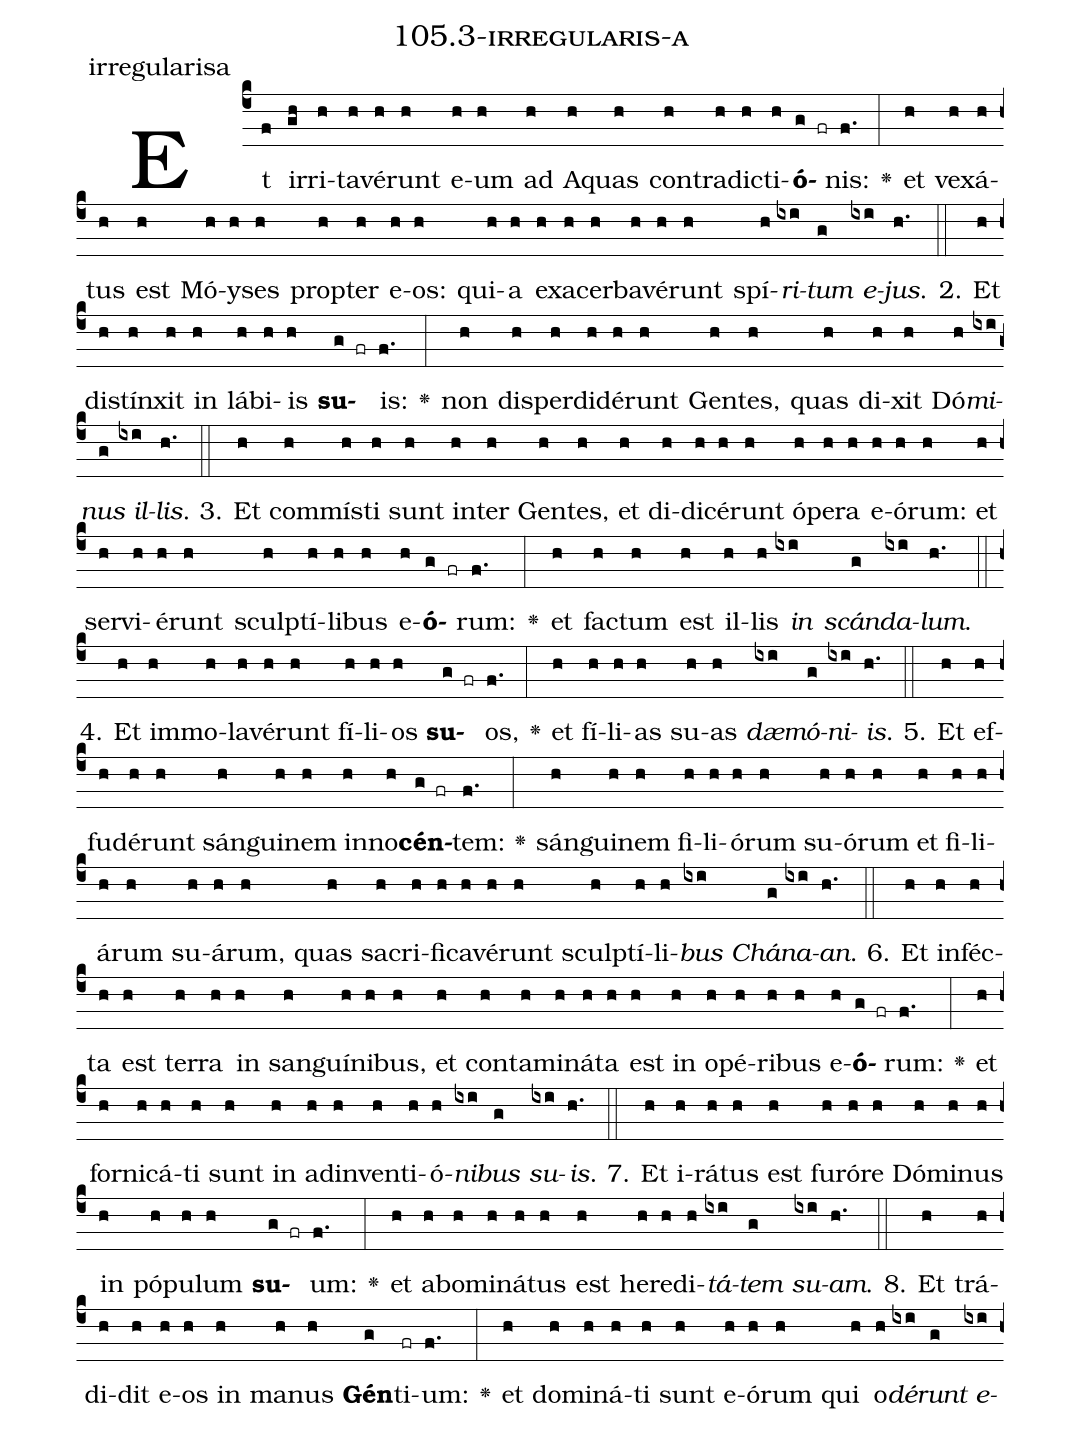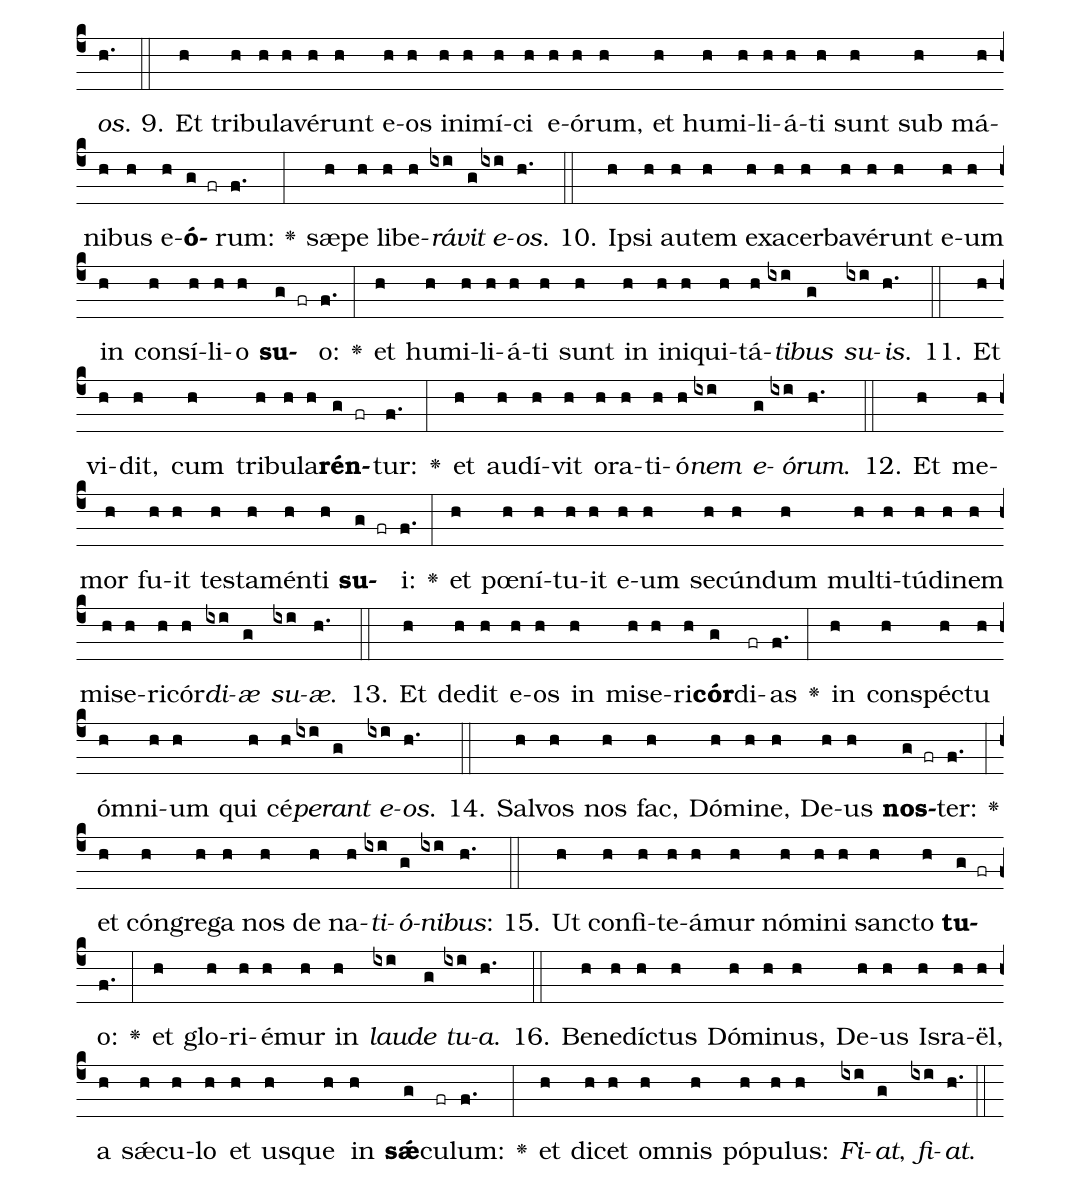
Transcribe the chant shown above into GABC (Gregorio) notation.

name: 105.3-irregularis-a;
annotation: irregularisa;
%%
(c4)Et(f) ir(gh)ri(h)ta(h)vé(h)runt(h) e(h)um(h) ad(h) A(h)quas(h) con(h)tra(h)dic(h)ti(h)<b>ó</b>(g fr)nis:(f.) <v>\greheightstar</v>(:) et(h) ve(h)xá(h)tus(h) est(h) Mó(h)y(h)ses(h) prop(h)ter(h) e(h)os:(h) qui(h)a(h) ex(h)a(h)cer(h)ba(h)vé(h)runt(h) spí(h)<i>ri</i>(ixi)<i>tum</i>(g) <i>e</i>(ixi)<i>jus</i>.(h.) (::)
2. Et(h) di(h)stín(h)xit(h) in(h) lá(h)bi(h)is(h) <b>su</b>(g fr)is:(f.) <v>\greheightstar</v>(:) non(h) dis(h)per(h)di(h)dé(h)runt(h) Gen(h)tes,(h) quas(h) di(h)xit(h) Dó(h)<i>mi</i>(ixi)<i>nus</i>(g) <i>il</i>(ixi)<i>lis</i>.(h.) (::)
3. Et(h) com(h)mís(h)ti(h) sunt(h) in(h)ter(h) Gen(h)tes,(h) et(h) di(h)di(h)cé(h)runt(h) ó(h)pe(h)ra(h) e(h)ó(h)rum:(h) et(h) ser(h)vi(h)é(h)runt(h) sculp(h)tí(h)li(h)bus(h) e(h)<b>ó</b>(g fr)rum:(f.) <v>\greheightstar</v>(:) et(h) fac(h)tum(h) est(h) il(h)lis(h) <i>in</i>(ixi) <i>scán</i>(g)<i>da</i>(ixi)<i>lum</i>.(h.) (::)
4. Et(h) im(h)mo(h)la(h)vé(h)runt(h) fí(h)li(h)os(h) <b>su</b>(g fr)os,(f.) <v>\greheightstar</v>(:) et(h) fí(h)li(h)as(h) su(h)as(h) <i>dæ</i>(ixi)<i>mó</i>(g)<i>ni</i>(ixi)<i>is</i>.(h.) (::)
5. Et(h) ef(h)fu(h)dé(h)runt(h) sán(h)gui(h)nem(h) in(h)no(h)<b>cén</b>(g fr)tem:(f.) <v>\greheightstar</v>(:) sán(h)gui(h)nem(h) fi(h)li(h)ó(h)rum(h) su(h)ó(h)rum(h) et(h) fi(h)li(h)á(h)rum(h) su(h)á(h)rum,(h) quas(h) sa(h)cri(h)fi(h)ca(h)vé(h)runt(h) sculp(h)tí(h)li(h)<i>bus</i>(ixi) <i>Chá</i>(g)<i>na</i>(ixi)<i>an</i>.(h.) (::)
6. Et(h) in(h)féc(h)ta(h) est(h) ter(h)ra(h) in(h) san(h)guí(h)ni(h)bus,(h) et(h) con(h)ta(h)mi(h)ná(h)ta(h) est(h) in(h) o(h)pé(h)ri(h)bus(h) e(h)<b>ó</b>(g fr)rum:(f.) <v>\greheightstar</v>(:) et(h) for(h)ni(h)cá(h)ti(h) sunt(h) in(h) ad(h)in(h)ven(h)ti(h)ó(h)<i>ni</i>(ixi)<i>bus</i>(g) <i>su</i>(ixi)<i>is</i>.(h.) (::)
7. Et(h) i(h)rá(h)tus(h) est(h) fu(h)ró(h)re(h) Dó(h)mi(h)nus(h) in(h) pó(h)pu(h)lum(h) <b>su</b>(g fr)um:(f.) <v>\greheightstar</v>(:) et(h) ab(h)o(h)mi(h)ná(h)tus(h) est(h) he(h)re(h)di(h)<i>tá</i>(ixi)<i>tem</i>(g) <i>su</i>(ixi)<i>am</i>.(h.) (::)
8. Et(h) trá(h)di(h)dit(h) e(h)os(h) in(h) ma(h)nus(h) <b>Gén</b>(g)ti(fr)um:(f.) <v>\greheightstar</v>(:) et(h) do(h)mi(h)ná(h)ti(h) sunt(h) e(h)ó(h)rum(h) qui(h) o(h)<i>dé</i>(ixi)<i>runt</i>(g) <i>e</i>(ixi)<i>os</i>.(h.) (::)
9. Et(h) tri(h)bu(h)la(h)vé(h)runt(h) e(h)os(h) in(h)i(h)mí(h)ci(h) e(h)ó(h)rum,(h) et(h) hu(h)mi(h)li(h)á(h)ti(h) sunt(h) sub(h) má(h)ni(h)bus(h) e(h)<b>ó</b>(g fr)rum:(f.) <v>\greheightstar</v>(:) sæ(h)pe(h) li(h)be(h)<i>rá</i>(ixi)<i>vit</i>(g) <i>e</i>(ixi)<i>os</i>.(h.) (::)
10. Ip(h)si(h) au(h)tem(h) ex(h)a(h)cer(h)ba(h)vé(h)runt(h) e(h)um(h) in(h) con(h)sí(h)li(h)o(h) <b>su</b>(g fr)o:(f.) <v>\greheightstar</v>(:) et(h) hu(h)mi(h)li(h)á(h)ti(h) sunt(h) in(h) in(h)i(h)qui(h)tá(h)<i>ti</i>(ixi)<i>bus</i>(g) <i>su</i>(ixi)<i>is</i>.(h.) (::)
11. Et(h) vi(h)dit,(h) cum(h) tri(h)bu(h)la(h)<b>rén</b>(g fr)tur:(f.) <v>\greheightstar</v>(:) et(h) au(h)dí(h)vit(h) o(h)ra(h)ti(h)ó(h)<i>nem</i>(ixi) <i>e</i>(g)<i>ó</i>(ixi)<i>rum</i>.(h.) (::)
12. Et(h) me(h)mor(h) fu(h)it(h) tes(h)ta(h)mén(h)ti(h) <b>su</b>(g fr)i:(f.) <v>\greheightstar</v>(:) et(h) pœ(h)ní(h)tu(h)it(h) e(h)um(h) se(h)cún(h)dum(h) mul(h)ti(h)tú(h)di(h)nem(h) mi(h)se(h)ri(h)cór(h)<i>di</i>(ixi)<i>æ</i>(g) <i>su</i>(ixi)<i>æ</i>.(h.) (::)
13. Et(h) de(h)dit(h) e(h)os(h) in(h) mi(h)se(h)ri(h)<b>cór</b>(g)di(fr)as(f.) <v>\greheightstar</v>(:) in(h) con(h)spéc(h)tu(h) óm(h)ni(h)um(h) qui(h) cé(h)<i>pe</i>(ixi)<i>rant</i>(g) <i>e</i>(ixi)<i>os</i>.(h.) (::)
14. Sal(h)vos(h) nos(h) fac,(h) Dó(h)mi(h)ne,(h) De(h)us(h) <b>nos</b>(g fr)ter:(f.) <v>\greheightstar</v>(:) et(h) cón(h)gre(h)ga(h) nos(h) de(h) na(h)<i>ti</i>(ixi)<i>ó</i>(g)<i>ni</i>(ixi)<i>bus</i>:(h.) (::)
15. Ut(h) con(h)fi(h)te(h)á(h)mur(h) nó(h)mi(h)ni(h) sanc(h)to(h) <b>tu</b>(g fr)o:(f.) <v>\greheightstar</v>(:) et(h) glo(h)ri(h)é(h)mur(h) in(h) <i>lau</i>(ixi)<i>de</i>(g) <i>tu</i>(ixi)<i>a</i>.(h.) (::)
16. Be(h)ne(h)díc(h)tus(h) Dó(h)mi(h)nus,(h) De(h)us(h) Is(h)ra(h)ël,(h) a(h) sǽ(h)cu(h)lo(h) et(h) us(h)que(h) in(h) <b>sǽ</b>(g)cu(fr)lum:(f.) <v>\greheightstar</v>(:) et(h) di(h)cet(h) om(h)nis(h) pó(h)pu(h)lus:(h) <i>Fi</i>(ixi)<i>at</i>,(g) <i>fi</i>(ixi)<i>at</i>.(h.) (::)
